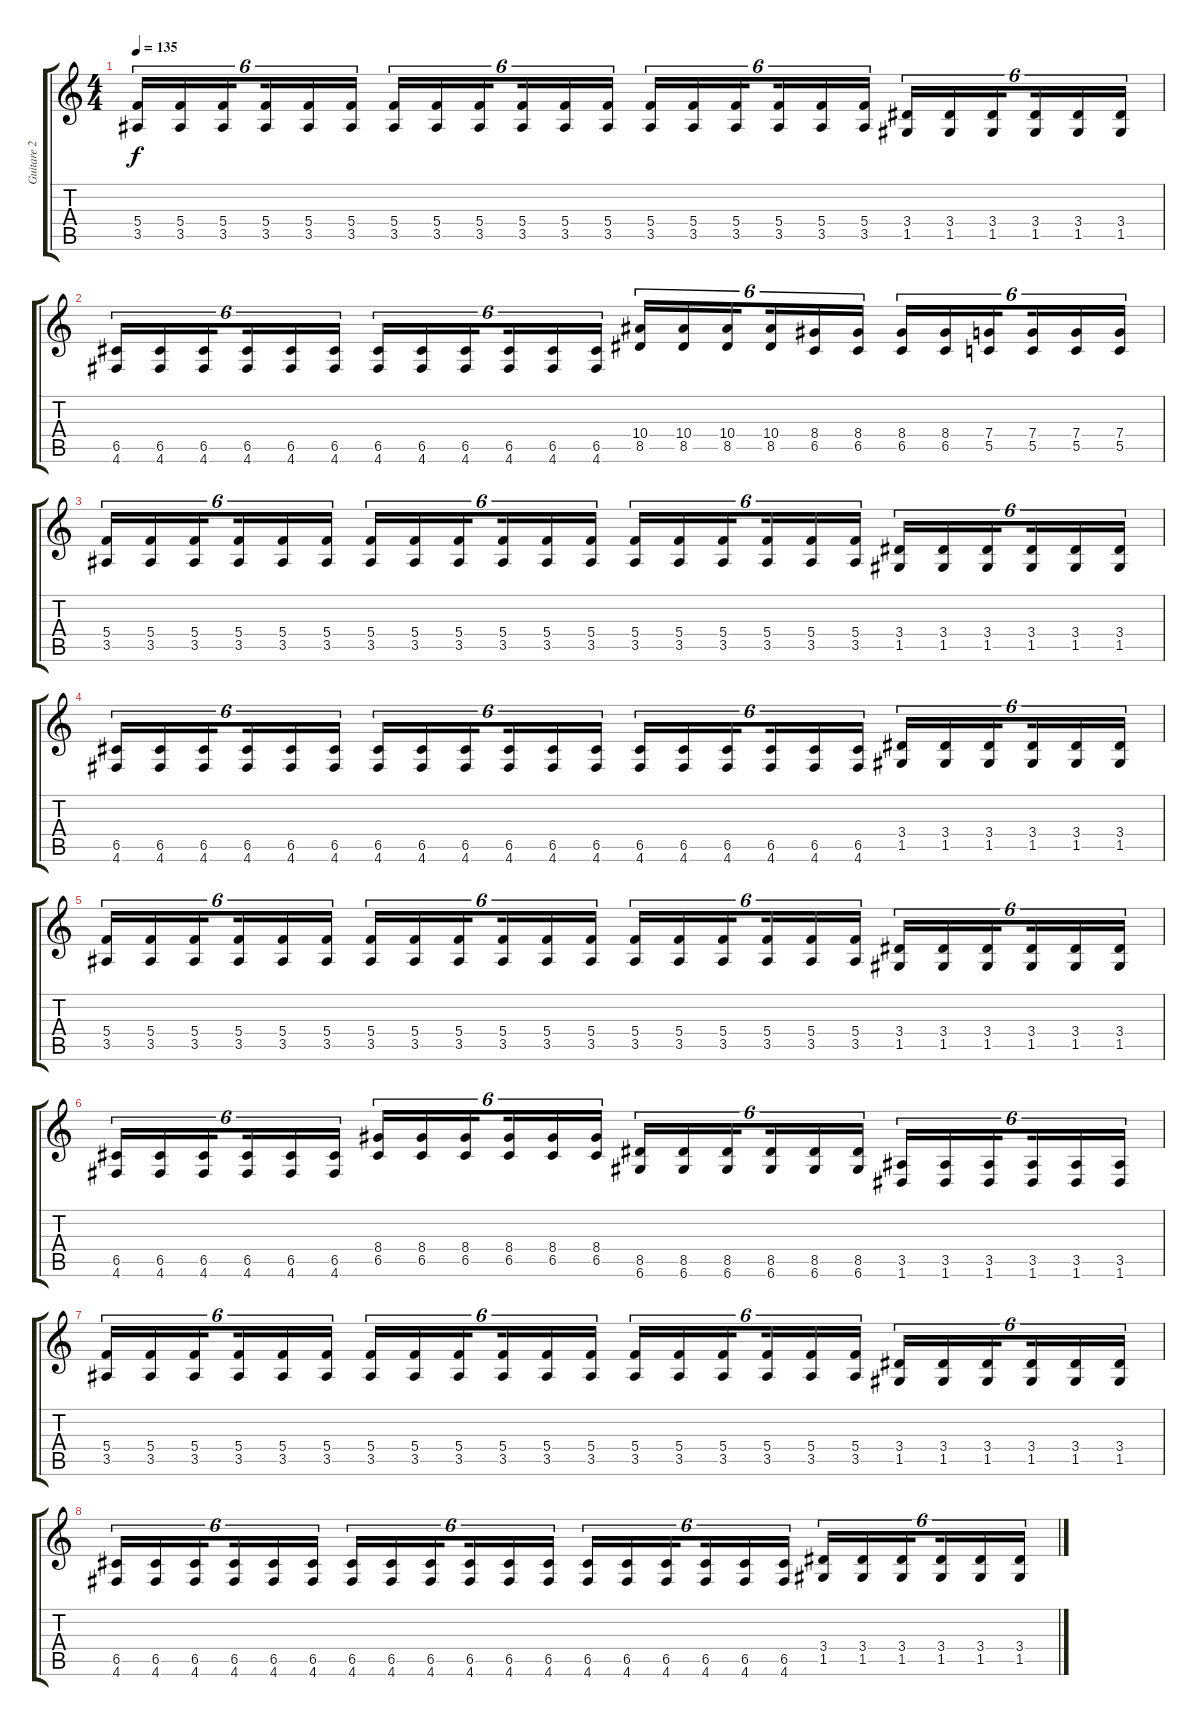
\track ("Guitare 2" "Guitare 2") {instrument distortionguitar}
\staff {score tabs}
\tuning (D4 A3 F3 C3 G2 D2) {hide}
\ts (4 4)
\tempo 135
\clef g2
\ks c
(5.4 3.5).16{tu (6 4) dy f} (5.4 3.5).16{tu (6 4)} (5.4 3.5).16{tu (6 4) beam splitsecondary} (5.4 3.5).16{tu (6 4)} (5.4 3.5).16{tu (6 4)} (5.4 3.5).16{tu (6 4)} (5.4 3.5).16{tu (6 4)} (5.4 3.5).16{tu (6 4)} (5.4 3.5).16{tu (6 4) beam splitsecondary} (5.4 3.5).16{tu (6 4)} (5.4 3.5).16{tu (6 4)} (5.4 3.5).16{tu (6 4)} (5.4 3.5).16{tu (6 4)} (5.4 3.5).16{tu (6 4)} (5.4 3.5).16{tu (6 4) beam splitsecondary} (5.4 3.5).16{tu (6 4)} (5.4 3.5).16{tu (6 4)} (5.4 3.5).16{tu (6 4)} (3.4 1.5).16{tu (6 4)} (3.4 1.5).16{tu (6 4)} (3.4 1.5).16{tu (6 4) beam splitsecondary} (3.4 1.5).16{tu (6 4)} (3.4 1.5).16{tu (6 4)} (3.4 1.5).16{tu (6 4)} |
(6.5 4.6).16{tu (6 4)} (6.5 4.6).16{tu (6 4)} (6.5 4.6).16{tu (6 4) beam splitsecondary} (6.5 4.6).16{tu (6 4)} (6.5 4.6).16{tu (6 4)} (6.5 4.6).16{tu (6 4)} (6.5 4.6).16{tu (6 4)} (6.5 4.6).16{tu (6 4)} (6.5 4.6).16{tu (6 4) beam splitsecondary} (6.5 4.6).16{tu (6 4)} (6.5 4.6).16{tu (6 4)} (6.5 4.6).16{tu (6 4)} (10.4 8.5).16{tu (6 4)} (10.4 8.5).16{tu (6 4)} (10.4 8.5).16{tu (6 4) beam splitsecondary} (10.4 8.5).16{tu (6 4)} (8.4 6.5).16{tu (6 4)} (8.4 6.5).16{tu (6 4)} (8.4 6.5).16{tu (6 4)} (8.4 6.5).16{tu (6 4)} (7.4 5.5).16{tu (6 4) beam splitsecondary} (7.4 5.5).16{tu (6 4)} (7.4 5.5).16{tu (6 4)} (7.4 5.5).16{tu (6 4)} |
(5.4 3.5).16{tu (6 4)} (5.4 3.5).16{tu (6 4)} (5.4 3.5).16{tu (6 4) beam splitsecondary} (5.4 3.5).16{tu (6 4)} (5.4 3.5).16{tu (6 4)} (5.4 3.5).16{tu (6 4)} (5.4 3.5).16{tu (6 4)} (5.4 3.5).16{tu (6 4)} (5.4 3.5).16{tu (6 4) beam splitsecondary} (5.4 3.5).16{tu (6 4)} (5.4 3.5).16{tu (6 4)} (5.4 3.5).16{tu (6 4)} (5.4 3.5).16{tu (6 4)} (5.4 3.5).16{tu (6 4)} (5.4 3.5).16{tu (6 4) beam splitsecondary} (5.4 3.5).16{tu (6 4)} (5.4 3.5).16{tu (6 4)} (5.4 3.5).16{tu (6 4)} (3.4 1.5).16{tu (6 4)} (3.4 1.5).16{tu (6 4)} (3.4 1.5).16{tu (6 4) beam splitsecondary} (3.4 1.5).16{tu (6 4)} (3.4 1.5).16{tu (6 4)} (3.4 1.5).16{tu (6 4)} |
(6.5 4.6).16{tu (6 4)} (6.5 4.6).16{tu (6 4)} (6.5 4.6).16{tu (6 4) beam splitsecondary} (6.5 4.6).16{tu (6 4)} (6.5 4.6).16{tu (6 4)} (6.5 4.6).16{tu (6 4)} (6.5 4.6).16{tu (6 4)} (6.5 4.6).16{tu (6 4)} (6.5 4.6).16{tu (6 4) beam splitsecondary} (6.5 4.6).16{tu (6 4)} (6.5 4.6).16{tu (6 4)} (6.5 4.6).16{tu (6 4)} (6.5 4.6).16{tu (6 4)} (6.5 4.6).16{tu (6 4)} (6.5 4.6).16{tu (6 4) beam splitsecondary} (6.5 4.6).16{tu (6 4)} (6.5 4.6).16{tu (6 4)} (6.5 4.6).16{tu (6 4)} (3.4 1.5).16{tu (6 4)} (3.4 1.5).16{tu (6 4)} (3.4 1.5).16{tu (6 4) beam splitsecondary} (3.4 1.5).16{tu (6 4)} (3.4 1.5).16{tu (6 4)} (3.4 1.5).16{tu (6 4)} |
(5.4 3.5).16{tu (6 4)} (5.4 3.5).16{tu (6 4)} (5.4 3.5).16{tu (6 4) beam splitsecondary} (5.4 3.5).16{tu (6 4)} (5.4 3.5).16{tu (6 4)} (5.4 3.5).16{tu (6 4)} (5.4 3.5).16{tu (6 4)} (5.4 3.5).16{tu (6 4)} (5.4 3.5).16{tu (6 4) beam splitsecondary} (5.4 3.5).16{tu (6 4)} (5.4 3.5).16{tu (6 4)} (5.4 3.5).16{tu (6 4)} (5.4 3.5).16{tu (6 4)} (5.4 3.5).16{tu (6 4)} (5.4 3.5).16{tu (6 4) beam splitsecondary} (5.4 3.5).16{tu (6 4)} (5.4 3.5).16{tu (6 4)} (5.4 3.5).16{tu (6 4)} (3.4 1.5).16{tu (6 4)} (3.4 1.5).16{tu (6 4)} (3.4 1.5).16{tu (6 4) beam splitsecondary} (3.4 1.5).16{tu (6 4)} (3.4 1.5).16{tu (6 4)} (3.4 1.5).16{tu (6 4)} |
(6.5 4.6).16{tu (6 4)} (6.5 4.6).16{tu (6 4)} (6.5 4.6).16{tu (6 4) beam splitsecondary} (6.5 4.6).16{tu (6 4)} (6.5 4.6).16{tu (6 4)} (6.5 4.6).16{tu (6 4)} (8.4 6.5).16{tu (6 4)} (8.4 6.5).16{tu (6 4)} (8.4 6.5).16{tu (6 4) beam splitsecondary} (8.4 6.5).16{tu (6 4)} (8.4 6.5).16{tu (6 4)} (8.4 6.5).16{tu (6 4)} (8.5 6.6).16{tu (6 4)} (8.5 6.6).16{tu (6 4)} (8.5 6.6).16{tu (6 4) beam splitsecondary} (8.5 6.6).16{tu (6 4)} (8.5 6.6).16{tu (6 4)} (8.5 6.6).16{tu (6 4)} (3.5 1.6).16{tu (6 4)} (3.5 1.6).16{tu (6 4)} (3.5 1.6).16{tu (6 4) beam splitsecondary} (3.5 1.6).16{tu (6 4)} (3.5 1.6).16{tu (6 4)} (3.5 1.6).16{tu (6 4)} |
(5.4 3.5).16{tu (6 4)} (5.4 3.5).16{tu (6 4)} (5.4 3.5).16{tu (6 4) beam splitsecondary} (5.4 3.5).16{tu (6 4)} (5.4 3.5).16{tu (6 4)} (5.4 3.5).16{tu (6 4)} (5.4 3.5).16{tu (6 4)} (5.4 3.5).16{tu (6 4)} (5.4 3.5).16{tu (6 4) beam splitsecondary} (5.4 3.5).16{tu (6 4)} (5.4 3.5).16{tu (6 4)} (5.4 3.5).16{tu (6 4)} (5.4 3.5).16{tu (6 4)} (5.4 3.5).16{tu (6 4)} (5.4 3.5).16{tu (6 4) beam splitsecondary} (5.4 3.5).16{tu (6 4)} (5.4 3.5).16{tu (6 4)} (5.4 3.5).16{tu (6 4)} (3.4 1.5).16{tu (6 4)} (3.4 1.5).16{tu (6 4)} (3.4 1.5).16{tu (6 4) beam splitsecondary} (3.4 1.5).16{tu (6 4)} (3.4 1.5).16{tu (6 4)} (3.4 1.5).16{tu (6 4)} |
(6.5 4.6).16{tu (6 4)} (6.5 4.6).16{tu (6 4)} (6.5 4.6).16{tu (6 4) beam splitsecondary} (6.5 4.6).16{tu (6 4)} (6.5 4.6).16{tu (6 4)} (6.5 4.6).16{tu (6 4)} (6.5 4.6).16{tu (6 4)} (6.5 4.6).16{tu (6 4)} (6.5 4.6).16{tu (6 4) beam splitsecondary} (6.5 4.6).16{tu (6 4)} (6.5 4.6).16{tu (6 4)} (6.5 4.6).16{tu (6 4)} (6.5 4.6).16{tu (6 4)} (6.5 4.6).16{tu (6 4)} (6.5 4.6).16{tu (6 4) beam splitsecondary} (6.5 4.6).16{tu (6 4)} (6.5 4.6).16{tu (6 4)} (6.5 4.6).16{tu (6 4)} (3.4 1.5).16{tu (6 4)} (3.4 1.5).16{tu (6 4)} (3.4 1.5).16{tu (6 4) beam splitsecondary} (3.4 1.5).16{tu (6 4)} (3.4 1.5).16{tu (6 4)} (3.4 1.5).16{tu (6 4)}
